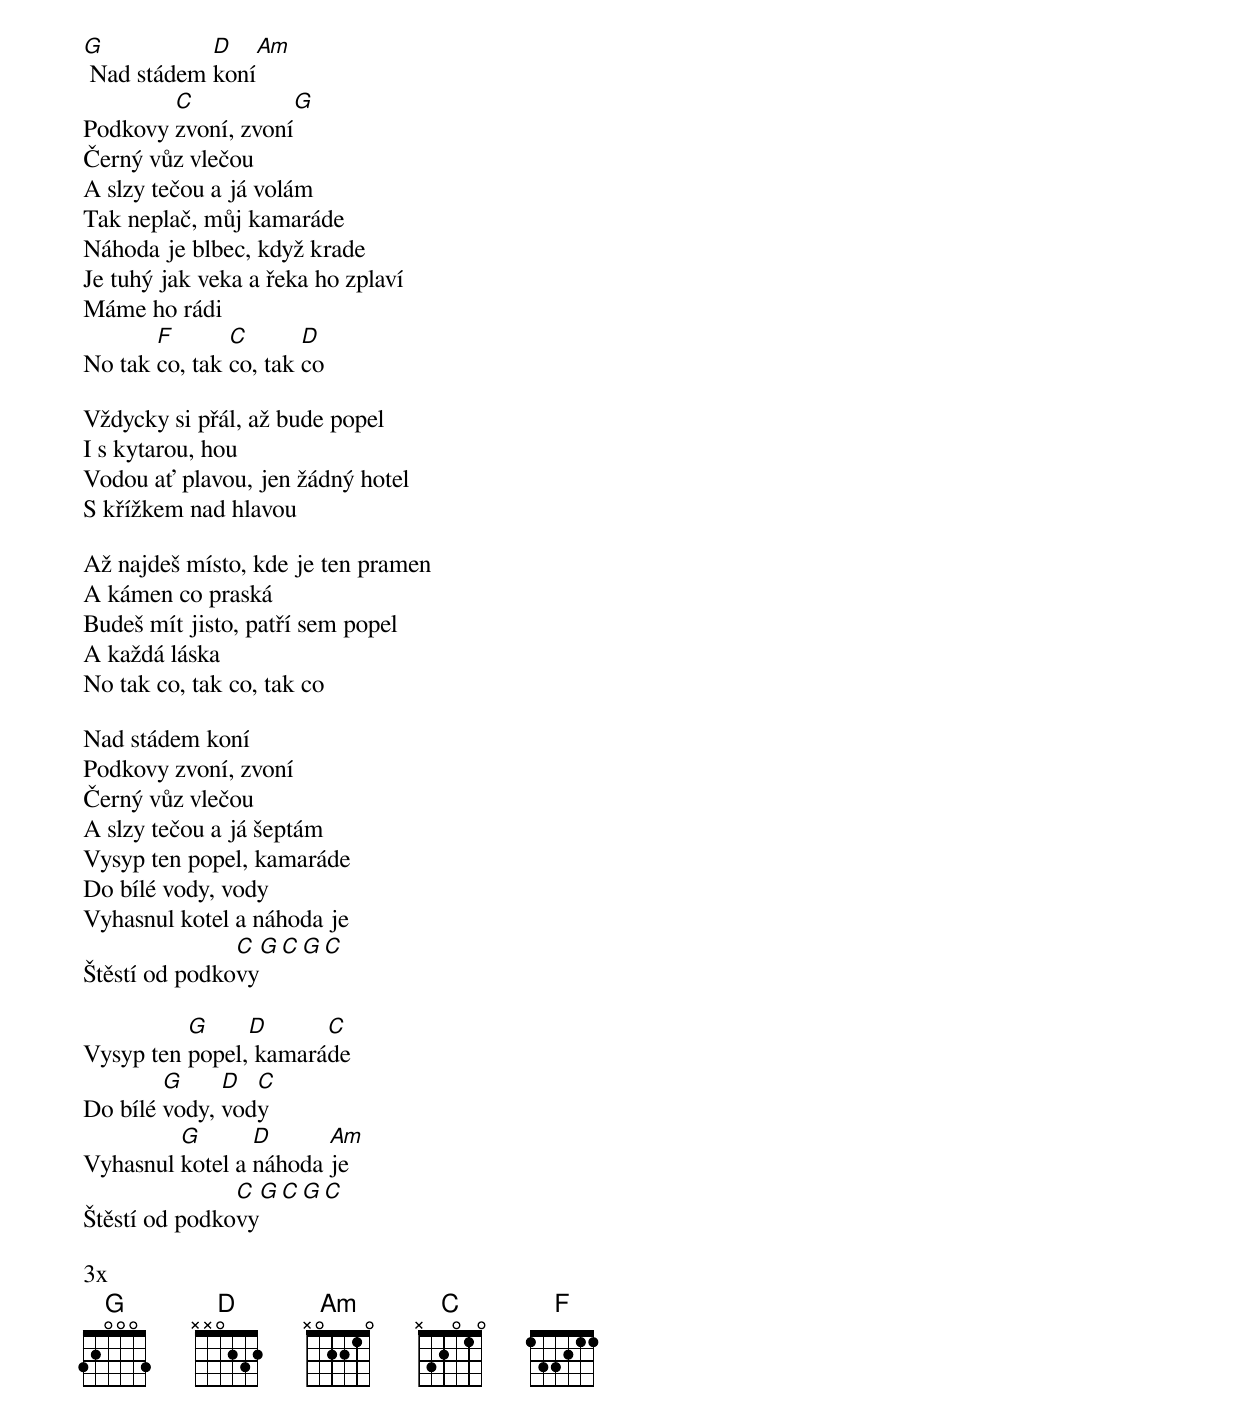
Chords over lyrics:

G           D    Am
 Nad stádem koní
        C            G
Podkovy zvoní, zvoní
Černý vůz vlečou
A slzy tečou a já volám
Tak neplač, můj kamaráde
Náhoda je blbec, když krade
Je tuhý jak veka a řeka ho zplaví
Máme ho rádi
       F       C       D
No tak co, tak co, tak co

Vždycky si přál, až bude popel
I s kytarou, hou
Vodou ať plavou, jen žádný hotel
S křížkem nad hlavou

Až najdeš místo, kde je ten pramen
A kámen co praská
Budeš mít jisto, patří sem popel
A každá láska
No tak co, tak co, tak co

Nad stádem koní
Podkovy zvoní, zvoní
Černý vůz vlečou
A slzy tečou a já šeptám
Vysyp ten popel, kamaráde
Do bílé vody, vody
Vyhasnul kotel a náhoda je
               C  G C G C
Štěstí od podkovy

          G     D      C
Vysyp ten popel, kamaráde
        G     D  C
Do bílé vody, vody
         G       D      Am
Vyhasnul kotel a náhoda je
               C  G C G C
Štěstí od podkovy

3x
